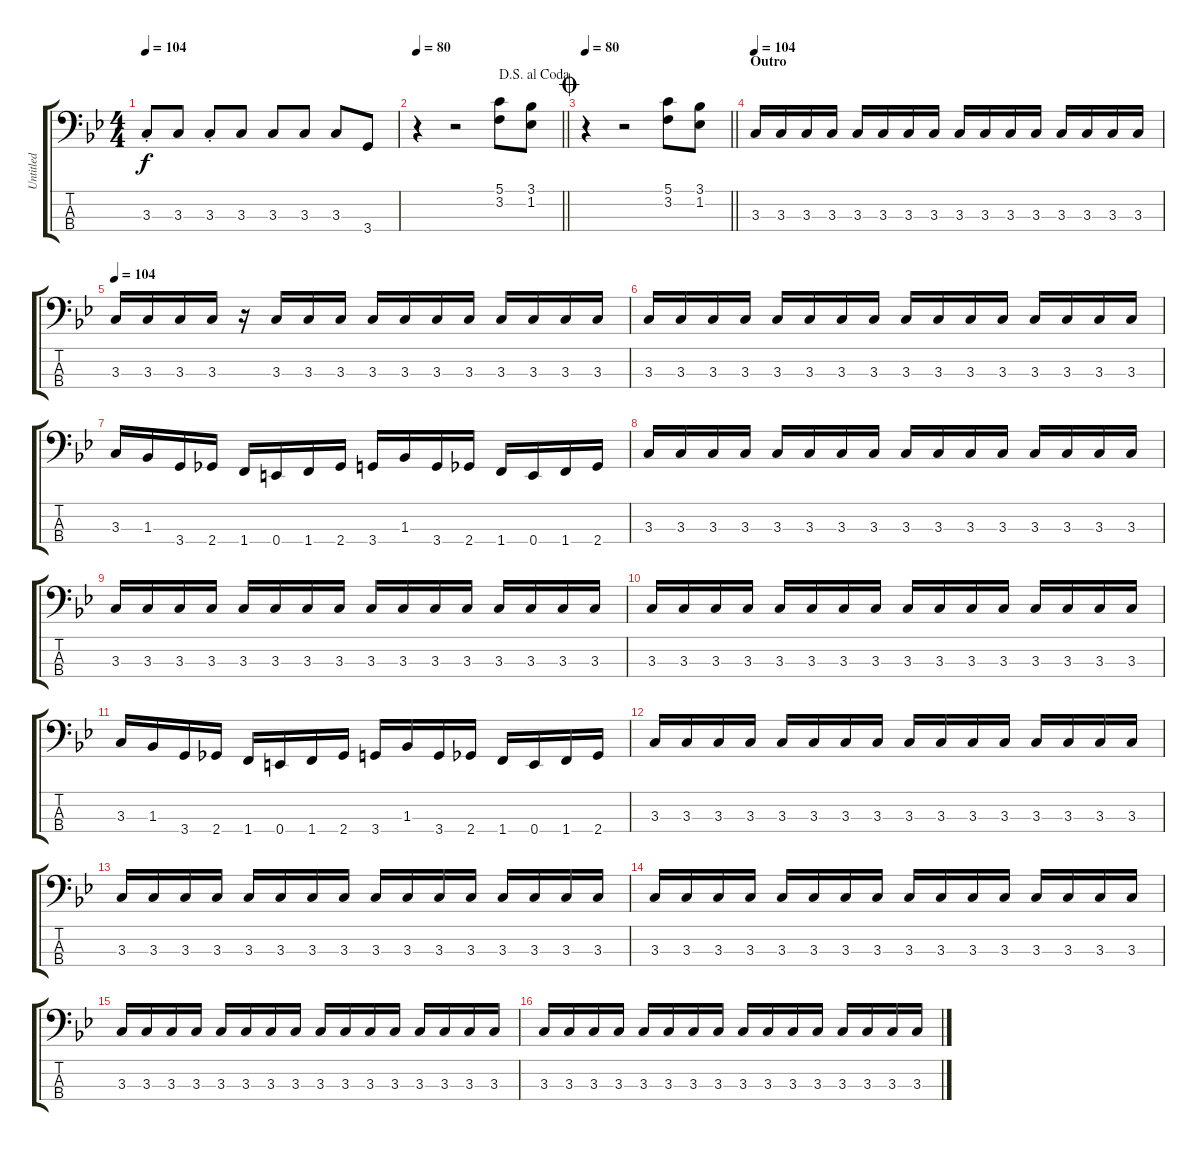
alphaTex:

\track ("Untitled" "Untitled") {instrument electricbassfinger}
\staff {score tabs}
\tuning (G2 D2 A1 E1) {hide}
\ts (4 4)
\tempo 104
\clef f4
\ks bb
3.3{st}.8{dy f} 3.3.8 3.3{st}.8 3.3.8 3.3.8 3.3.8 3.3.8 3.4.8 |
\jump dalsegnoalcoda
\tempo 80
\barLineRight lightlight
r.4 r.2 (5.1 3.2).8 (3.1 1.2).8 |
\jump coda
\tempo 80
\barLineRight lightlight
r.4 r.2 (5.1 3.2).8 (3.1 1.2).8 |
\section ("" "Outro")
\tempo 104
3.3.16 3.3.16 3.3.16 3.3.16 3.3.16 3.3.16 3.3.16 3.3.16 3.3.16 3.3.16 3.3.16 3.3.16 3.3.16 3.3.16 3.3.16 3.3.16 |
\tempo 104
3.3.16 3.3.16 3.3.16 3.3.16 r.16 3.3.16 3.3.16 3.3.16 3.3.16 3.3.16 3.3.16 3.3.16 3.3.16 3.3.16 3.3.16 3.3.16 |
3.3.16 3.3.16 3.3.16 3.3.16 3.3.16 3.3.16 3.3.16 3.3.16 3.3.16 3.3.16 3.3.16 3.3.16 3.3.16 3.3.16 3.3.16 3.3.16 |
3.3.16 1.3.16 3.4.16 2.4.16 1.4.16 0.4.16 1.4.16 2.4.16 3.4.16 1.3.16 3.4.16 2.4.16 1.4.16 0.4.16 1.4.16 2.4.16 |
3.3.16 3.3.16 3.3.16 3.3.16 3.3.16 3.3.16 3.3.16 3.3.16 3.3.16 3.3.16 3.3.16 3.3.16 3.3.16 3.3.16 3.3.16 3.3.16 |
3.3.16 3.3.16 3.3.16 3.3.16 3.3.16 3.3.16 3.3.16 3.3.16 3.3.16 3.3.16 3.3.16 3.3.16 3.3.16 3.3.16 3.3.16 3.3.16 |
3.3.16 3.3.16 3.3.16 3.3.16 3.3.16 3.3.16 3.3.16 3.3.16 3.3.16 3.3.16 3.3.16 3.3.16 3.3.16 3.3.16 3.3.16 3.3.16 |
3.3.16 1.3.16 3.4.16 2.4.16 1.4.16 0.4.16 1.4.16 2.4.16 3.4.16 1.3.16 3.4.16 2.4.16 1.4.16 0.4.16 1.4.16 2.4.16 |
3.3.16 3.3.16 3.3.16 3.3.16 3.3.16 3.3.16 3.3.16 3.3.16 3.3.16 3.3.16 3.3.16 3.3.16 3.3.16 3.3.16 3.3.16 3.3.16 |
3.3.16 3.3.16 3.3.16 3.3.16 3.3.16 3.3.16 3.3.16 3.3.16 3.3.16 3.3.16 3.3.16 3.3.16 3.3.16 3.3.16 3.3.16 3.3.16 |
3.3.16 3.3.16 3.3.16 3.3.16 3.3.16 3.3.16 3.3.16 3.3.16 3.3.16 3.3.16 3.3.16 3.3.16 3.3.16 3.3.16 3.3.16 3.3.16 |
3.3.16 3.3.16 3.3.16 3.3.16 3.3.16 3.3.16 3.3.16 3.3.16 3.3.16 3.3.16 3.3.16 3.3.16 3.3.16 3.3.16 3.3.16 3.3.16 |
3.3.16 3.3.16 3.3.16 3.3.16 3.3.16 3.3.16 3.3.16 3.3.16 3.3.16 3.3.16 3.3.16 3.3.16 3.3.16 3.3.16 3.3.16 3.3.16
